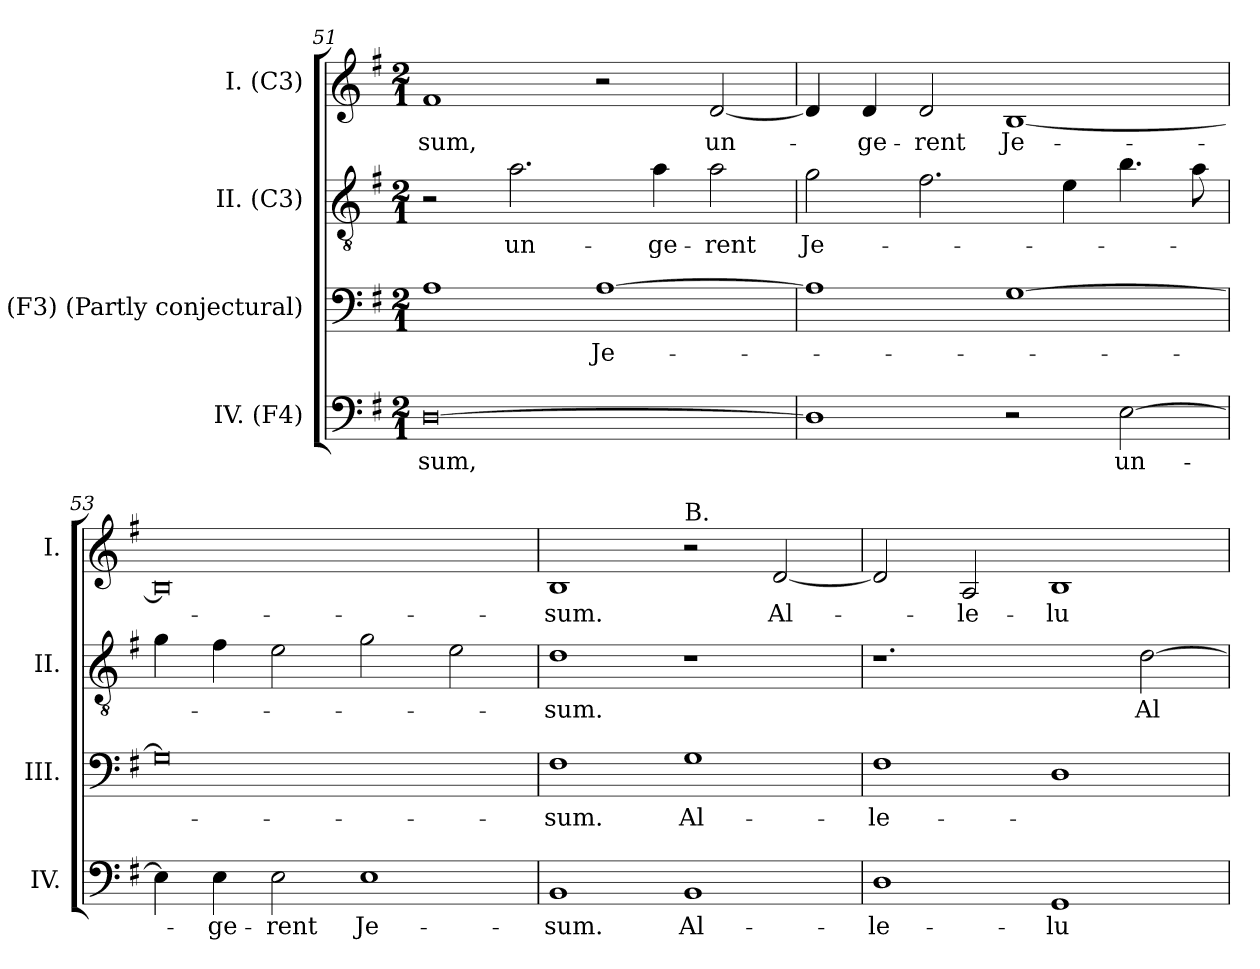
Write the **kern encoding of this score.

**kern	**text	**kern	**text	**kern	**text	**kern	**text
*part4	*part4	*part3	*part3	*part2	*part2	*part1	*part1
*staff4	*staff4	*staff3	*staff3	*staff2	*staff2	*staff1	*staff1
*I"IV. (F4)	*	*I"III. (F3) (Partly conjectural)	*	*I"II. (C3)	*	*I"I. (C3)	*
*I'IV.	*	*I'III.	*	*I'II.	*	*I'I.	*
*clefF4	*	*clefF4	*	*clefGv2	*	*clefG2	*
*	*	*ITrd7c12	*	*ITrd7c12	*	*	*
*k[f#]	*	*k[f#]	*	*k[f#]	*	*k[f#]	*
*G:	*	*G:	*	*G:	*	*G:	*
*M2/1	*	*M2/1	*	*M2/1	*	*M2/1	*
=51	=51	=51	=51	=51	=51	=51	=51
!	!LO:LY:b:color=#000000	!	!	!	!	!	!
!	!	!	!	!	!	!	!LO:LY:b:color=#000000
[0Di	-sum,	1AAi	.	2r	.	1f#i	-sum,
!	!	!	!	!	!LO:LY:b:color=#000000	!	!
.	.	.	.	2.Ai\	un-	.	.
!	!	!	!LO:LY:b:color=#000000	!	!	!	!
.	.	[1AAi	Je-	.	.	2r	.
!	!	!	!	!	!LO:LY:b:color=#000000	!	!
.	.	.	.	4Ai\	-ge-	.	.
!	!	!	!	!	!LO:LY:b:color=#000000	!	!
!	!	!	!	!	!	!	!LO:LY:b:color=#000000
.	.	.	.	2Ai\	-rent	[2di/	un-
=52	=52	=52	=52	=52	=52	=52	=52
!	!	!	!	!	!LO:LY:b:color=#000000	!	!
1Di]	.	1AAi]	.	2Gi\	Je-	4di/]	.
!	!	!	!	!	!	!	!LO:LY:b:color=#000000
.	.	.	.	.	.	4di/	-ge-
!	!	!	!	!	!	!	!LO:LY:b:color=#000000
.	.	.	.	2.F#i\	.	2di/	-rent
!	!	!	!	!	!	!	!LO:LY:b:color=#000000
2r	.	[1GGi	.	.	.	[1Bi	Je-
.	.	.	.	4Ei\	.	.	.
!	!LO:LY:b:color=#000000	!	!	!	!	!	!
[2Ei\	un-	.	.	4.Bi\	.	.	.
.	.	.	.	8Ai\	.	.	.
=53	=53	=53	=53	=53	=53	=53	=53
4Ei\]	.	0GGi]	.	4Gi\	.	0Bi]	.
!	!LO:LY:b:color=#000000	!	!	!	!	!	!
4Ei\	-ge-	.	.	4F#i\	.	.	.
!	!LO:LY:b:color=#000000	!	!	!	!	!	!
2Ei\	-rent	.	.	2Ei\	.	.	.
!	!LO:LY:b:color=#000000	!	!	!	!	!	!
1Ei	Je-	.	.	2Gi\	.	.	.
.	.	.	.	2Ei\	.	.	.
=54	=54	=54	=54	=54	=54	=54	=54
!	!LO:LY:b:color=#000000	!	!	!	!	!	!
!	!	!	!LO:LY:b:color=#000000	!	!	!	!
!	!	!	!	!	!LO:LY:b:color=#000000	!	!
!	!	!	!	!	!	!	!LO:LY:b:color=#000000
1BBi	-sum.	1FF#i	-sum.	1Di	-sum.	1Bi	-sum.
!	!LO:LY:b:color=#000000	!	!	!	!	!	!
!	!	!	!	!	!	!LO:TX:a:t=B.	!
!	!	!	!LO:LY:b:color=#000000	!	!	!	!
1BBi	Al-	1GGi	Al-	1r	.	2r	.
!	!	!	!	!	!	!	!LO:LY:b:color=#000000
.	.	.	.	.	.	[2di/	Al-
!!LO:PB:g=z
=55	=55	=55	=55	=55	=55	=55	=55
!	!LO:LY:b:color=#000000	!	!	!	!	!	!
!	!	!	!LO:LY:b:color=#000000	!	!	!	!
1Di	-le-	1FF#i	-le-	1.r	.	2di/]	.
!	!	!	!	!	!	!	!LO:LY:b:color=#000000
.	.	.	.	.	.	2Ai/	-le-
!	!LO:LY:b:color=#000000	!	!	!	!	!	!
!	!	!	!	!	!	!	!LO:LY:b:color=#000000
1GGi	-lu-	1DDi	.	.	.	1Bi	-lu-
!	!	!	!	!	!LO:LY:b:color=#000000	!	!
.	.	.	.	[2Di\	Al-	.	.
=	=	=	=	=	=	=	=
*-	*-	*-	*-	*-	*-	*-	*-
